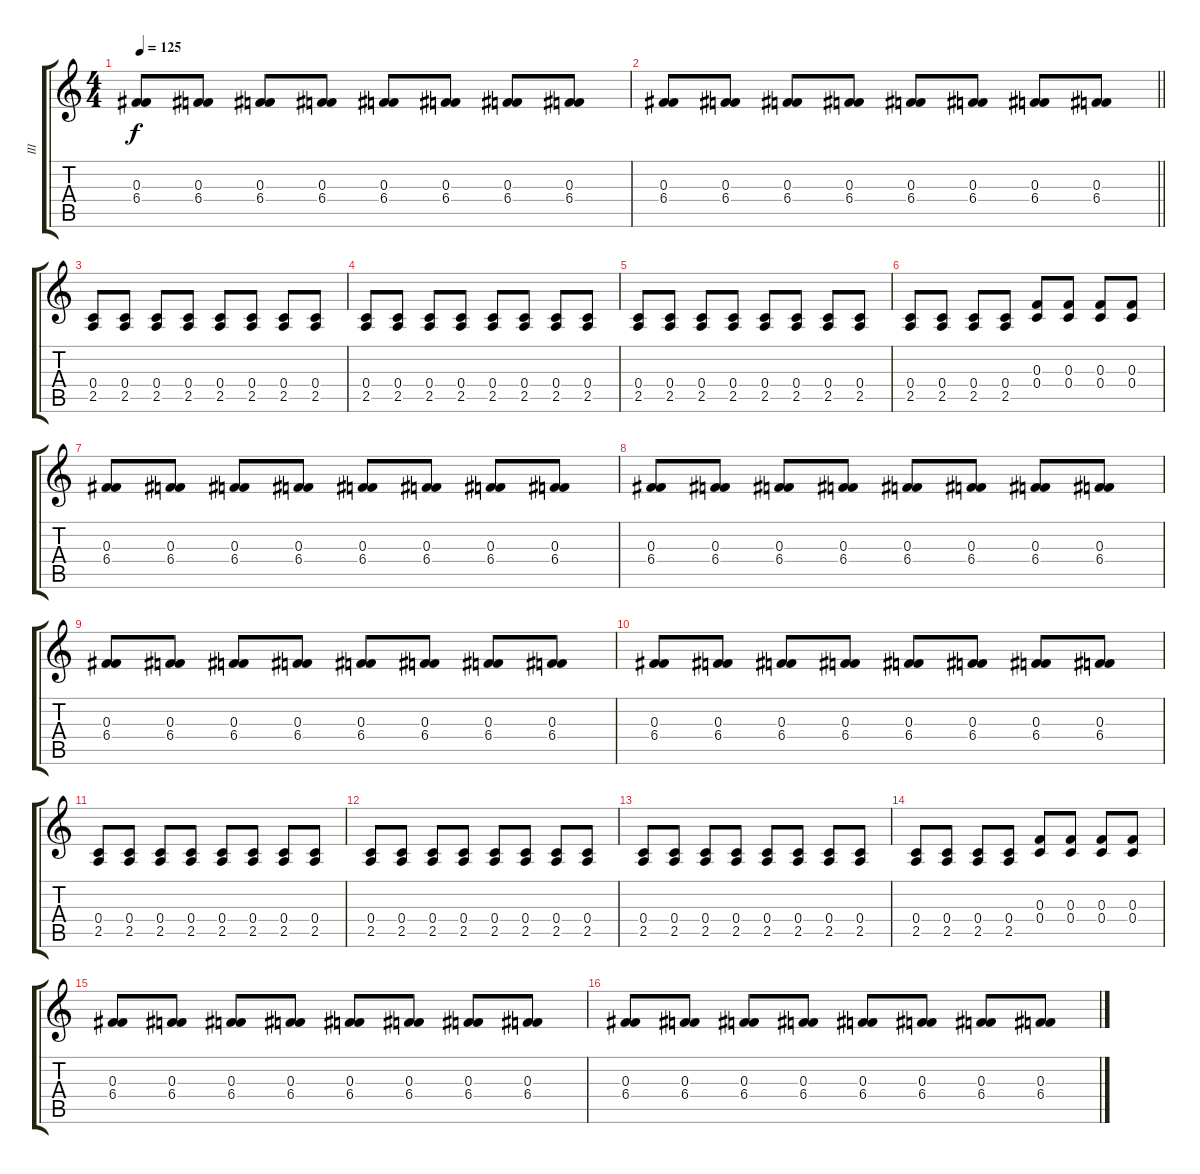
\track ("III" "III") {instrument distortionguitar}
\staff {score tabs}
\tuning (D4 A3 F3 C3 G2 D2) {hide}
\ts (4 4)
\tempo 125
\clef g2
\ks c
(0.3 6.4).8{dy f} (0.3 6.4).8 (0.3 6.4).8 (0.3 6.4).8 (0.3 6.4).8 (0.3 6.4).8 (0.3 6.4).8 (0.3 6.4).8 |
\barLineRight lightlight
(0.3 6.4).8 (0.3 6.4).8 (0.3 6.4).8 (0.3 6.4).8 (0.3 6.4).8 (0.3 6.4).8 (0.3 6.4).8 (0.3 6.4).8 |
\section ("" "")
(0.4 2.5).8 (0.4 2.5).8 (0.4 2.5).8 (0.4 2.5).8 (0.4 2.5).8 (0.4 2.5).8 (0.4 2.5).8 (0.4 2.5).8 |
(0.4 2.5).8 (0.4 2.5).8 (0.4 2.5).8 (0.4 2.5).8 (0.4 2.5).8 (0.4 2.5).8 (0.4 2.5).8 (0.4 2.5).8 |
(0.4 2.5).8 (0.4 2.5).8 (0.4 2.5).8 (0.4 2.5).8 (0.4 2.5).8 (0.4 2.5).8 (0.4 2.5).8 (0.4 2.5).8 |
(0.4 2.5).8 (0.4 2.5).8 (0.4 2.5).8 (0.4 2.5).8 (0.3 0.4).8 (0.3 0.4).8 (0.3 0.4).8 (0.3 0.4).8 |
(0.3 6.4).8 (0.3 6.4).8 (0.3 6.4).8 (0.3 6.4).8 (0.3 6.4).8 (0.3 6.4).8 (0.3 6.4).8 (0.3 6.4).8 |
(0.3 6.4).8 (0.3 6.4).8 (0.3 6.4).8 (0.3 6.4).8 (0.3 6.4).8 (0.3 6.4).8 (0.3 6.4).8 (0.3 6.4).8 |
(0.3 6.4).8 (0.3 6.4).8 (0.3 6.4).8 (0.3 6.4).8 (0.3 6.4).8 (0.3 6.4).8 (0.3 6.4).8 (0.3 6.4).8 |
(0.3 6.4).8 (0.3 6.4).8 (0.3 6.4).8 (0.3 6.4).8 (0.3 6.4).8 (0.3 6.4).8 (0.3 6.4).8 (0.3 6.4).8 |
(0.4 2.5).8 (0.4 2.5).8 (0.4 2.5).8 (0.4 2.5).8 (0.4 2.5).8 (0.4 2.5).8 (0.4 2.5).8 (0.4 2.5).8 |
(0.4 2.5).8 (0.4 2.5).8 (0.4 2.5).8 (0.4 2.5).8 (0.4 2.5).8 (0.4 2.5).8 (0.4 2.5).8 (0.4 2.5).8 |
(0.4 2.5).8 (0.4 2.5).8 (0.4 2.5).8 (0.4 2.5).8 (0.4 2.5).8 (0.4 2.5).8 (0.4 2.5).8 (0.4 2.5).8 |
(0.4 2.5).8 (0.4 2.5).8 (0.4 2.5).8 (0.4 2.5).8 (0.3 0.4).8 (0.3 0.4).8 (0.3 0.4).8 (0.3 0.4).8 |
(0.3 6.4).8 (0.3 6.4).8 (0.3 6.4).8 (0.3 6.4).8 (0.3 6.4).8 (0.3 6.4).8 (0.3 6.4).8 (0.3 6.4).8 |
(0.3 6.4).8 (0.3 6.4).8 (0.3 6.4).8 (0.3 6.4).8 (0.3 6.4).8 (0.3 6.4).8 (0.3 6.4).8 (0.3 6.4).8
